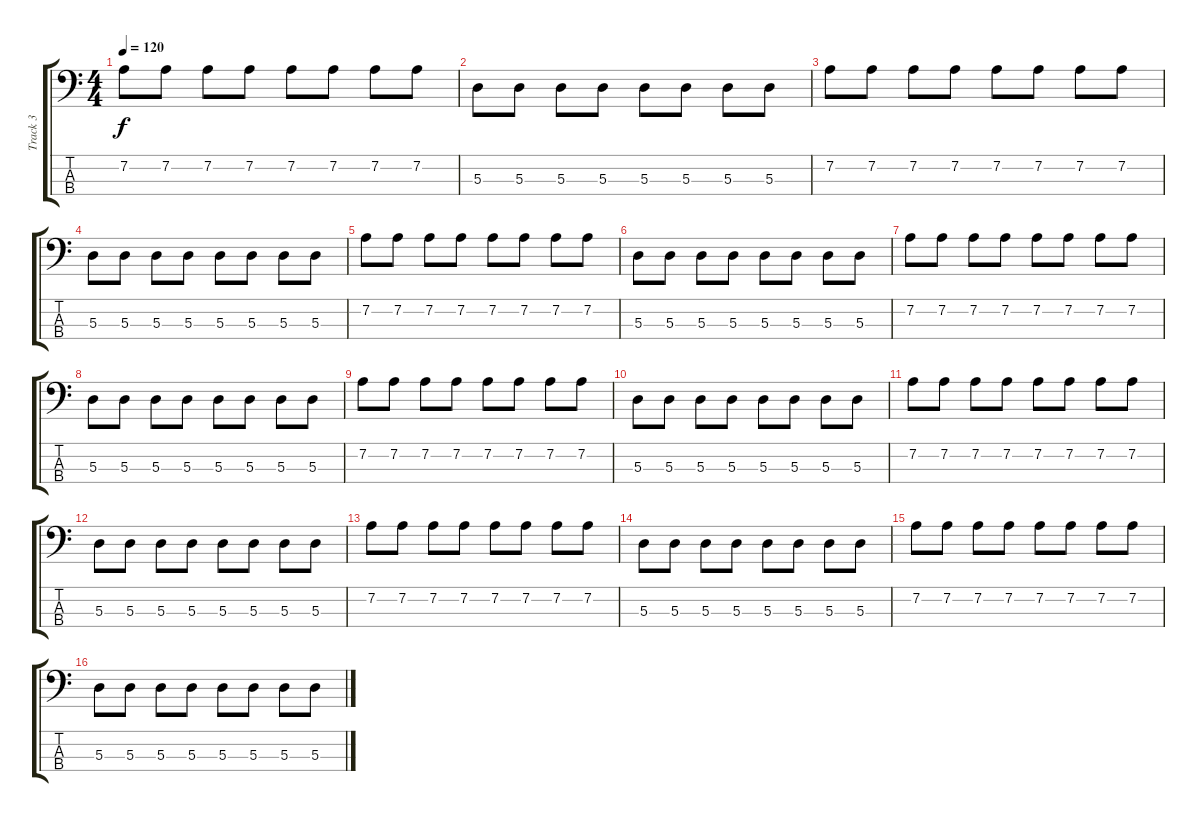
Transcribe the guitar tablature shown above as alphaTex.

\track ("Track 3" "Track 3") {instrument electricbassfinger}
\staff {score tabs}
\tuning (G2 D2 A1 E1) {hide}
\ts (4 4)
\tempo 120
\clef f4
\ks c
7.2.8{dy f} 7.2.8 7.2.8 7.2.8 7.2.8 7.2.8 7.2.8 7.2.8 |
5.3.8 5.3.8 5.3.8 5.3.8 5.3.8 5.3.8 5.3.8 5.3.8 |
7.2.8 7.2.8 7.2.8 7.2.8 7.2.8 7.2.8 7.2.8 7.2.8 |
5.3.8 5.3.8 5.3.8 5.3.8 5.3.8 5.3.8 5.3.8 5.3.8 |
\ks aminor
7.2.8 7.2.8 7.2.8 7.2.8 7.2.8 7.2.8 7.2.8 7.2.8 |
\ks c
5.3.8 5.3.8 5.3.8 5.3.8 5.3.8 5.3.8 5.3.8 5.3.8 |
7.2.8 7.2.8 7.2.8 7.2.8 7.2.8 7.2.8 7.2.8 7.2.8 |
5.3.8 5.3.8 5.3.8 5.3.8 5.3.8 5.3.8 5.3.8 5.3.8 |
\ks aminor
7.2.8 7.2.8 7.2.8 7.2.8 7.2.8 7.2.8 7.2.8 7.2.8 |
\ks c
5.3.8 5.3.8 5.3.8 5.3.8 5.3.8 5.3.8 5.3.8 5.3.8 |
7.2.8 7.2.8 7.2.8 7.2.8 7.2.8 7.2.8 7.2.8 7.2.8 |
\ks aminor
5.3.8 5.3.8 5.3.8 5.3.8 5.3.8 5.3.8 5.3.8 5.3.8 |
\ks c
7.2.8 7.2.8 7.2.8 7.2.8 7.2.8 7.2.8 7.2.8 7.2.8 |
\ks aminor
5.3.8 5.3.8 5.3.8 5.3.8 5.3.8 5.3.8 5.3.8 5.3.8 |
\ks c
7.2.8 7.2.8 7.2.8 7.2.8 7.2.8 7.2.8 7.2.8 7.2.8 |
\ks aminor
5.3.8 5.3.8 5.3.8 5.3.8 5.3.8 5.3.8 5.3.8 5.3.8
